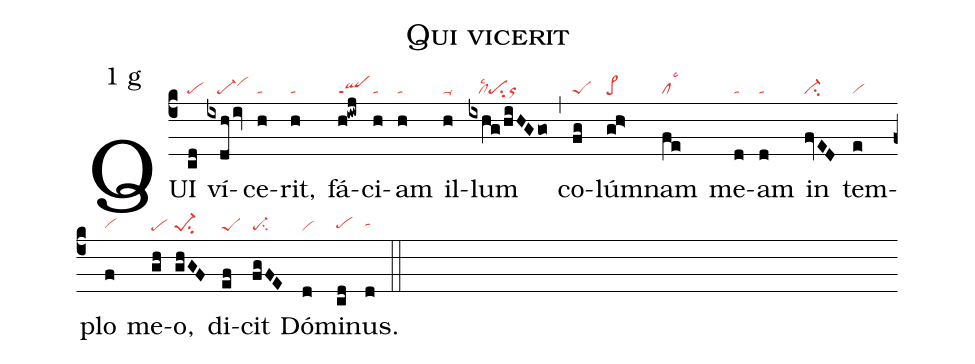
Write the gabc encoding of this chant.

name: Qui vicerit;
annotation: 1 g;
mode: 1;
nabc-lines: 1;
%%
(c4)
QUI(cd|pe) ví(ixdh/iv|///pe-vihi)ce(h|ta)rit,(h|ta) fá(h!iwj|qlppt1)ci(h|ta)am(h|ta) il(h|ta-)lum(ixhg/hiHGgo|///cllsc2pesu2or) (,)
co(fg|peS)lúm(gh>|pe>)nam(fe|cllsc3) me(d|ta)am(d|ta) in(fvED|ci-) tem(e|vi)plo(f|vihg) me(gh|pe)o,(ghGF|pe-1su2) di(ef|peS)cit(fgFE|pe-su2) Dó(d|vi)mi(cd|pehg)nus.(d|tahh) (::)
